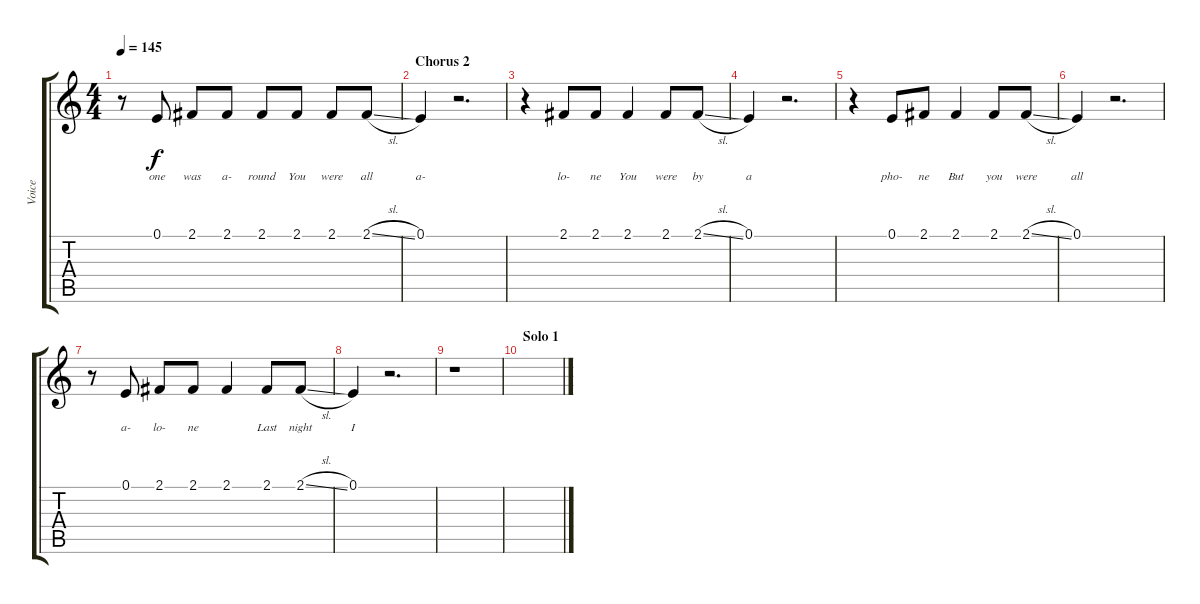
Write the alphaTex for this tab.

\track ("Voice" "Voice") {instrument clarinet}
\staff {score tabs}
\tuning (E4 B3 G3 D3 A2 E2) {hide}
\ts (4 4)
\tempo 145
\clef g2
\ks c
r.8{dy f} 0.1.8{lyrics (0 "one") lyrics (1 "") lyrics (2 "") lyrics (3 "") lyrics (4 "")} 2.1.8{lyrics (0 "was") lyrics (1 "") lyrics (2 "") lyrics (3 "") lyrics (4 "")} 2.1.8{lyrics (0 "a-") lyrics (1 "") lyrics (2 "") lyrics (3 "") lyrics (4 "")} 2.1.8{lyrics (0 "round") lyrics (1 "") lyrics (2 "") lyrics (3 "") lyrics (4 "")} 2.1.8{lyrics (0 "You") lyrics (1 "") lyrics (2 "") lyrics (3 "") lyrics (4 "")} 2.1.8{lyrics (0 "were") lyrics (1 "") lyrics (2 "") lyrics (3 "") lyrics (4 "")} 2.1{sl}.8{lyrics (0 "all") lyrics (1 "") lyrics (2 "") lyrics (3 "") lyrics (4 "")} |
\section ("" "Chorus 2")
0.1.4{lyrics (0 "a-") lyrics (1 "") lyrics (2 "") lyrics (3 "") lyrics (4 "")} r.2{d} |
r.4 2.1.8{lyrics (0 "lo-") lyrics (1 "") lyrics (2 "") lyrics (3 "") lyrics (4 "")} 2.1.8{lyrics (0 "ne") lyrics (1 "") lyrics (2 "") lyrics (3 "") lyrics (4 "")} 2.1.4{lyrics (0 "You") lyrics (1 "") lyrics (2 "") lyrics (3 "") lyrics (4 "")} 2.1.8{lyrics (0 "were") lyrics (1 "") lyrics (2 "") lyrics (3 "") lyrics (4 "")} 2.1{sl}.8{lyrics (0 "by") lyrics (1 "") lyrics (2 "") lyrics (3 "") lyrics (4 "")} |
0.1.4{lyrics (0 "a") lyrics (1 "") lyrics (2 "") lyrics (3 "") lyrics (4 "")} r.2{d} |
r.4 0.1.8{lyrics (0 "pho-") lyrics (1 "") lyrics (2 "") lyrics (3 "") lyrics (4 "")} 2.1.8{lyrics (0 "ne") lyrics (1 "") lyrics (2 "") lyrics (3 "") lyrics (4 "")} 2.1.4{lyrics (0 "But") lyrics (1 "") lyrics (2 "") lyrics (3 "") lyrics (4 "")} 2.1.8{lyrics (0 "you") lyrics (1 "") lyrics (2 "") lyrics (3 "") lyrics (4 "")} 2.1{sl}.8{lyrics (0 "were") lyrics (1 "") lyrics (2 "") lyrics (3 "") lyrics (4 "")} |
0.1.4{lyrics (0 "all") lyrics (1 "") lyrics (2 "") lyrics (3 "") lyrics (4 "")} r.2{d} |
r.8 0.1.8{lyrics (0 "a-") lyrics (1 "") lyrics (2 "") lyrics (3 "") lyrics (4 "")} 2.1.8{lyrics (0 "lo-") lyrics (1 "") lyrics (2 "") lyrics (3 "") lyrics (4 "")} 2.1.8{lyrics (0 "ne") lyrics (1 "") lyrics (2 "") lyrics (3 "") lyrics (4 "")} 2.1.4{lyrics (0 "") lyrics (1 "") lyrics (2 "") lyrics (3 "") lyrics (4 "")} 2.1.8{lyrics (0 "Last") lyrics (1 "") lyrics (2 "") lyrics (3 "") lyrics (4 "")} 2.1{sl}.8{lyrics (0 "night") lyrics (1 "") lyrics (2 "") lyrics (3 "") lyrics (4 "")} |
0.1.4{lyrics (0 "I") lyrics (1 "") lyrics (2 "") lyrics (3 "") lyrics (4 "")} r.2{d} |
r.1 |
\section ("" "Solo 1")
